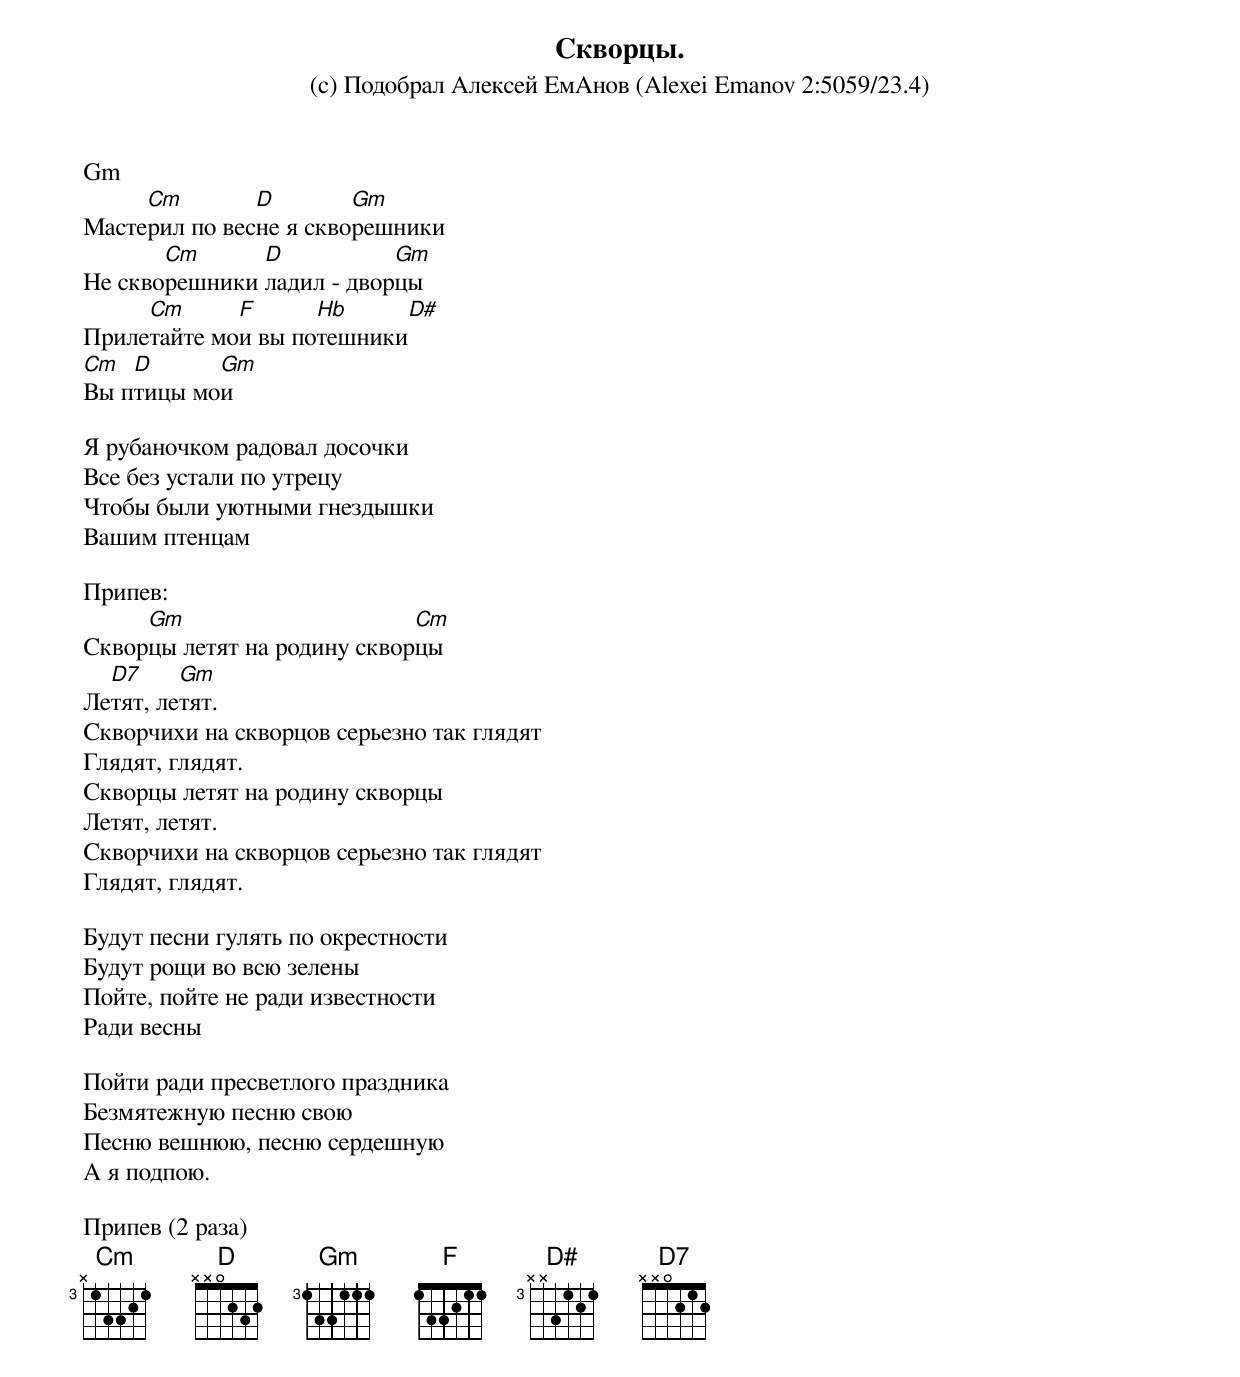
          Скворцы.
(c) Подобрал Алексей ЕмАнов (Alexei Emanov 2:5059/23.4)

Gm
     Cm        D        Gm
Мастерил по весне я скворешники
       Cm      D           Gm
Не скворешники ладил - дворцы
     Cm      F      Hb     D#
Прилетайте мои вы потешники
Cm  D      Gm
Вы птицы мои

Я рубаночком радовал досочки
Все без устали по утрецу
Чтобы были уютными гнездышки
Вашим птенцам

Припев:
     Gm                      Cm
Скворцы летят на родину скворцы
  D7     Gm
Летят, летят.
Скворчихи на скворцов серьезно так глядят
Глядят, глядят.
Скворцы летят на родину скворцы
Летят, летят.
Скворчихи на скворцов серьезно так глядят
Глядят, глядят.

Будут песни гулять по окрестности
Будут рощи во всю зелены
Пойте, пойте не ради известности
Ради весны

Пойти ради пресветлого праздника
Безмятежную песню свою
Песню вешнюю, песню сердешную
А я подпою.

Припев (2 раза)
